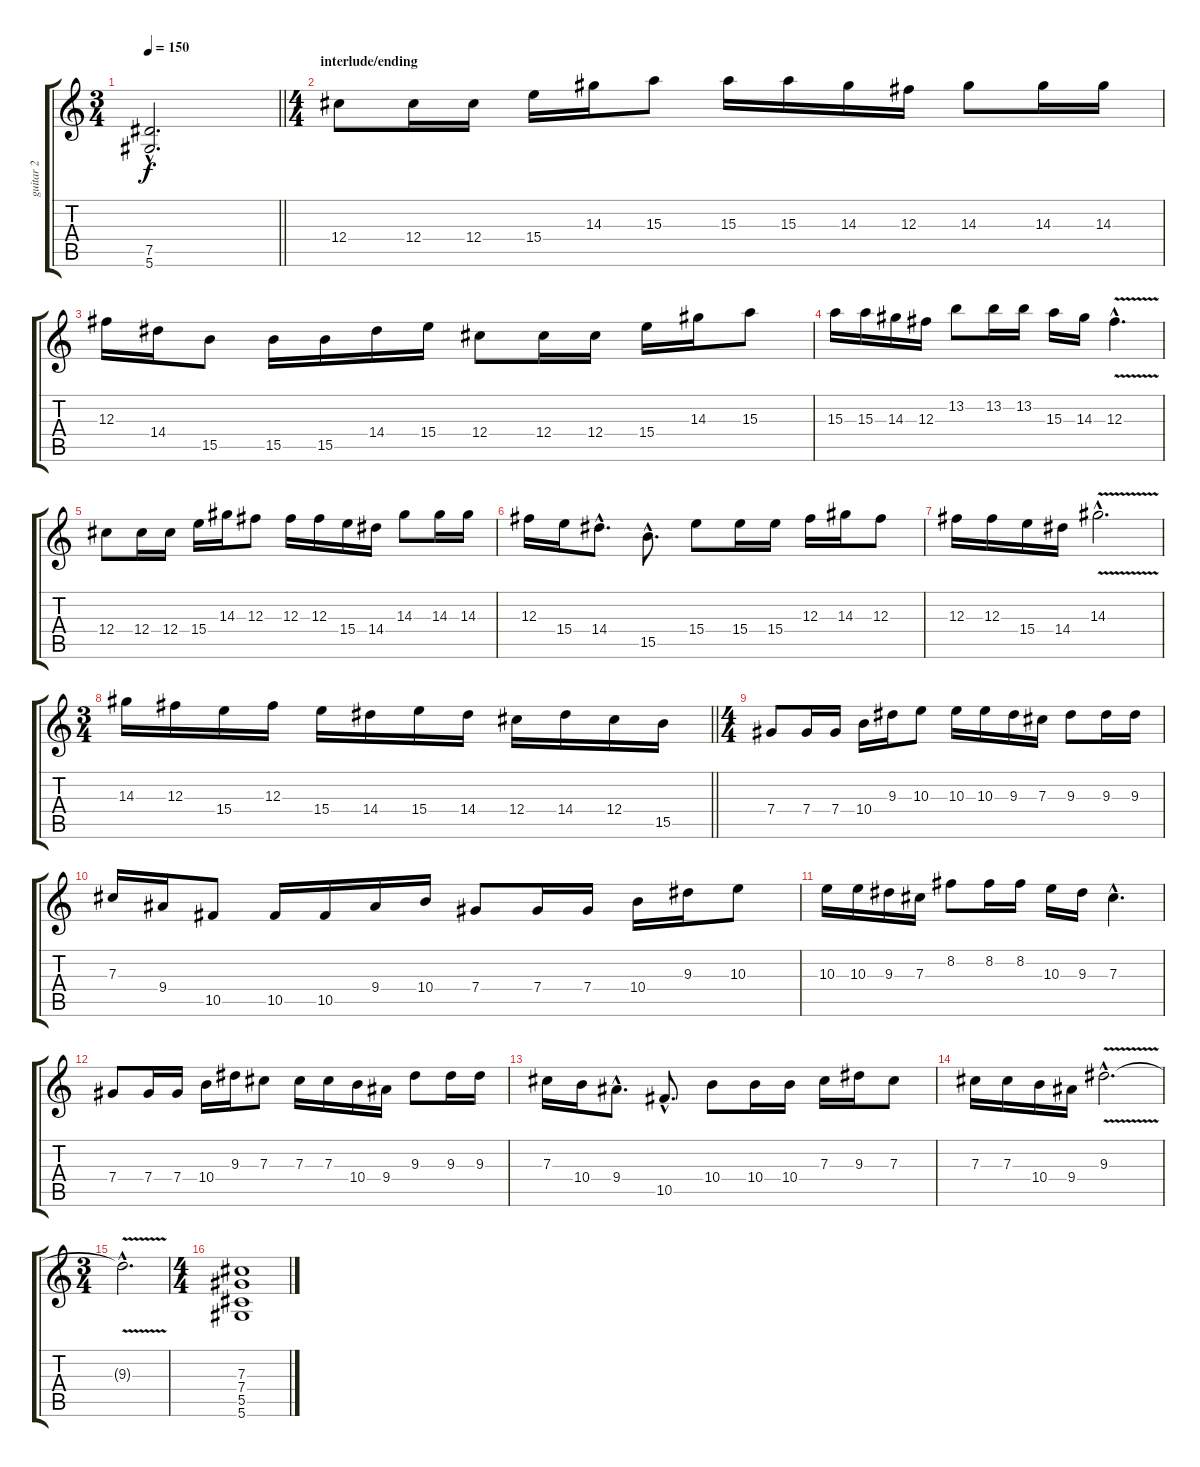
\track ("guitar 2" "guitar 2") {instrument distortionguitar}
\staff {score tabs}
\tuning (Eb4 Bb3 Gb3 Db3 Ab2 Eb2) {hide}
\ts (3 4)
\tempo 150
\clef g2
\barLineRight lightlight
\ks c
(7.5{hac} 5.6{hac}).2{d dy f} |
\ts (4 4)
\section ("" "interlude/ending")
12.4.8 12.4.16 12.4.16 15.4.16 14.3.16 15.3.8 15.3.16 15.3.16 14.3.16 12.3.16 14.3.8 14.3.16 14.3.16 |
12.3.16 14.4.16 15.5.8 15.5.16 15.5.16 14.4.16 15.4.16 12.4.8 12.4.16 12.4.16 15.4.16 14.3.16 15.3.8 |
15.3.16 15.3.16 14.3.16 12.3.16 13.2.8 13.2.16 13.2.16 15.3.16 14.3.16 12.3{v hac}.4{d} |
12.4.8 12.4.16 12.4.16 15.4.16 14.3.16 12.3.8 12.3.16 12.3.16 15.4.16 14.4.16 14.3.8 14.3.16 14.3.16 |
12.3.16 15.4.16 14.4{hac}.8{d} 15.5{hac}.8{d} 15.4.8 15.4.16 15.4.16 12.3.16 14.3.16 12.3.8 |
12.3.16 12.3.16 15.4.16 14.4.16 14.3{v hac}.2{d} |
\ts (3 4)
\barLineRight lightlight
14.3.16 12.3.16 15.4.16 12.3.16 15.4.16 14.4.16 15.4.16 14.4.16 12.4.16 14.4.16 12.4.16 15.5.16 |
\ts (4 4)
7.4.8 7.4.16 7.4.16 10.4.16 9.3.16 10.3.8 10.3.16 10.3.16 9.3.16 7.3.16 9.3.8 9.3.16 9.3.16 |
7.3.16 9.4.16 10.5.8 10.5.16 10.5.16 9.4.16 10.4.16 7.4.8 7.4.16 7.4.16 10.4.16 9.3.16 10.3.8 |
10.3.16 10.3.16 9.3.16 7.3.16 8.2.8 8.2.16 8.2.16 10.3.16 9.3.16 7.3{hac}.4{d} |
7.4.8 7.4.16 7.4.16 10.4.16 9.3.16 7.3.8 7.3.16 7.3.16 10.4.16 9.4.16 9.3.8 9.3.16 9.3.16 |
7.3.16 10.4.16 9.4{hac}.8{d} 10.5{hac}.8{d} 10.4.8 10.4.16 10.4.16 7.3.16 9.3.16 7.3.8 |
7.3.16 7.3.16 10.4.16 9.4.16 9.3{v hac}.2{d} |
\ts (3 4)
9.3{v hac t}.2{d} |
\ts (4 4)
(7.3 7.4 5.5 5.6).1
